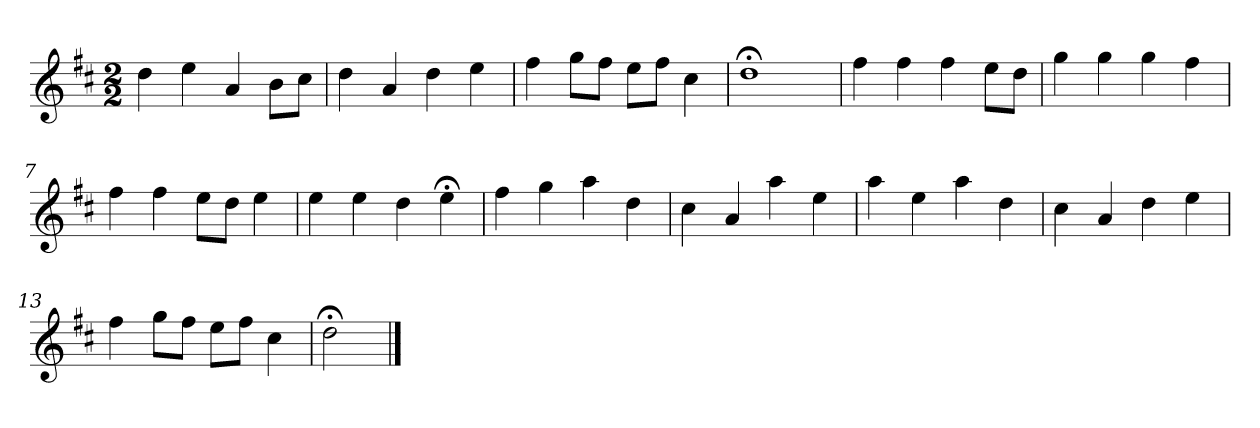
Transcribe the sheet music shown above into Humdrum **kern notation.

**kern
*part1
*staff1
*k[f#c#]
*D:
*M2/2
*MM120
=1
4dd
4ee
4a
8bL
8cc#J
=2
4dd
4a
4dd
4ee
=3
4ff#
8ggL
8ff#J
8eeL
8ff#J
4cc#
=4
1dd;<
=5
4ff#
4ff#
4ff#
8eeL
8ddJ
=6
4gg
4gg
4gg
4ff#
=7
4ff#
4ff#
8eeL
8ddJ
4ee
=8
4ee
4ee
4dd
4ee;<
=9
4ff#
4gg
4aa
4dd
=10
4cc#
4a
4aa
4ee
=11
4aa
4ee
4aa
4dd
=12
4cc#
4a
4dd
4ee
=13
4ff#
8ggL
8ff#J
8eeL
8ff#J
4cc#
=14
2dd;<
==
*-
